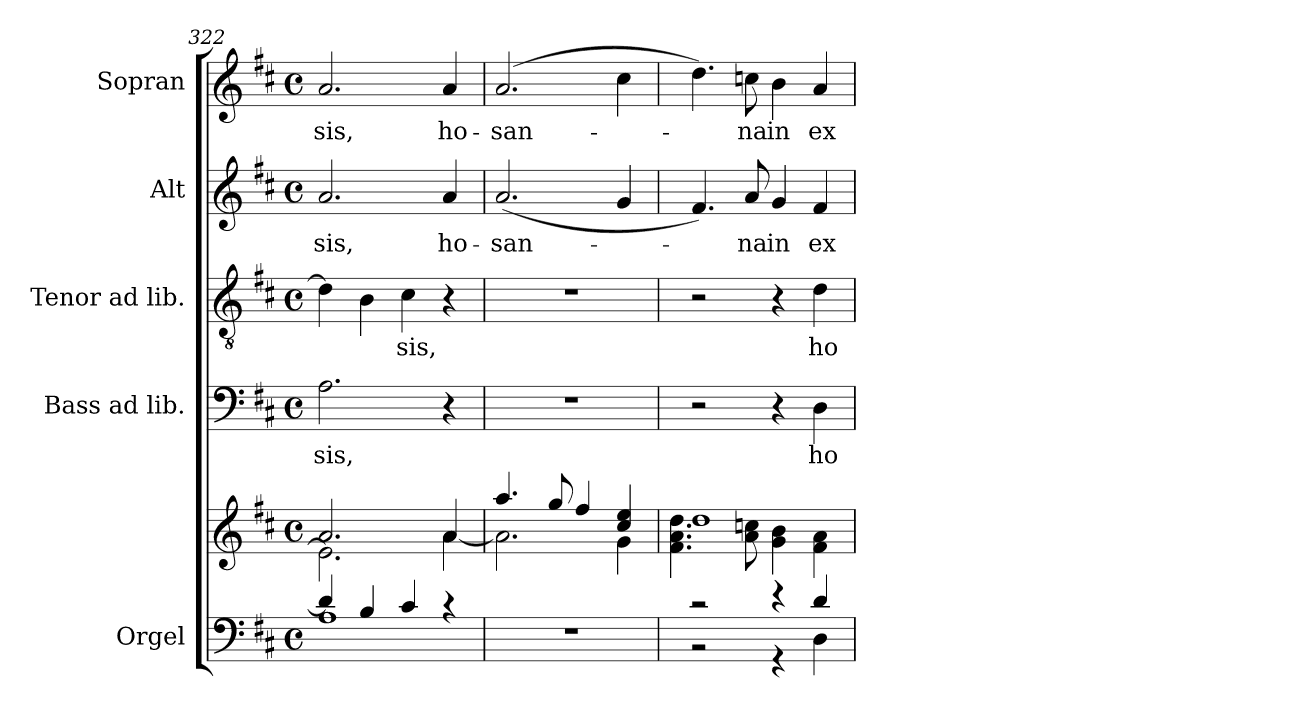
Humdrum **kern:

**kern	**kern	**kern	**text	**kern	**text	**kern	**text	**kern	**text
*part5	*part5	*part4	*part4	*part3	*part3	*part2	*part2	*part1	*part1
*staff6	*staff5	*staff4	*staff4	*staff3	*staff3	*staff2	*staff2	*staff1	*staff1
*I"Orgel	*	*I"Bass ad lib.	*	*I"Tenor ad lib.	*	*I"Alt	*	*I"Sopran	*
*I'Org.	*	*I'B.	*	*I'T.	*	*I'A.	*	*I'S.	*
*clefF4	*clefG2	*clefF4	*	*clefGv2	*	*clefG2	*	*clefG2	*
*k[f#c#]	*k[f#c#]	*k[f#c#]	*	*k[f#c#]	*	*k[f#c#]	*	*k[f#c#]	*
*D:	*D:	*D:	*	*D:	*	*D:	*	*D:	*
*M4/4	*M4/4	*M4/4	*	*M4/4	*	*M4/4	*	*M4/4	*
*met(c)	*met(c)	*met(c)	*	*met(c)	*	*met(c)	*	*met(c)	*
=322	=322	=322	=322	=322	=322	=322	=322	=322	=322
*^	*^	*	*	*	*	*	*	*	*
!	!	!	!	!	!LO:LY:b	!	!	!	!LO:LY:b	!	!LO:LY:b
4d/]	1A	2.a/	2.e\]	2.A\	-sis,	4d\]	.	2.a/	-sis,	2.a/	-sis,
4B/	.	.	.	.	.	4B\	.	.	.	.	.
!	!	!	!	!	!	!	!LO:LY:b	!	!	!	!
4c#/	.	.	.	.	.	4c#\	-sis,	.	.	.	.
!	!	!	!	!	!	!	!	!	!LO:LY:b	!	!LO:LY:b
4rc	.	4a/	[<4a\	4r	.	4r	.	4a/	ho-	4a/	ho-
*v	*v	*	*	*	*	*	*	*	*	*	*
!!LO:LB:g=z
=323	=323	=323	=323	=323	=323	=323	=323	=323	=323	=323
!	!	!	!	!	!	!	!	!LO:LY:b	!	!LO:LY:b
1r	4.aa/	2.a\]	1r	.	1r	.	(<2.a/	-san-	(2.a/	-san-
.	8gg/	.	.	.	.	.	.	.	.	.
.	4ff#/	.	.	.	.	.	.	.	.	.
.	4cc#/ 4ee/	4g\	.	.	.	.	4g/	.	4cc#\	.
=324	=324	=324	=324	=324	=324	=324	=324	=324	=324	=324
*^	*	*	*	*	*	*	*	*	*	*
2r	2r	1dd	4.f#\ 4.a\ 4.dd\	2r	.	2r	.	4.f#/)	.	4.dd\)	.
!	!	!	!	!	!	!	!	!	!LO:LY:b	!	!LO:LY:b
.	.	.	8a\ 8ccn\	.	.	.	.	8a/	-na	8ccn\	-na
!	!	!	!	!	!	!	!	!	!LO:LY:b	!	!LO:LY:b
4r	4r	.	4g\ 4b\	4r	.	4r	.	4g/	in	4b\	in
!	!	!	!	!	!LO:LY:b	!	!LO:LY:b	!	!LO:LY:b	!	!LO:LY:b
4d/	4D\	.	4f#\ 4a\	4D\	ho-	4d\	ho-	4f#/	ex-	4a/	ex-
*v	*v	*	*	*	*	*	*	*	*	*	*
*	*v	*v	*	*	*	*	*	*	*	*
=	=	=	=	=	=	=	=	=	=
*-	*-	*-	*-	*-	*-	*-	*-	*-	*-
